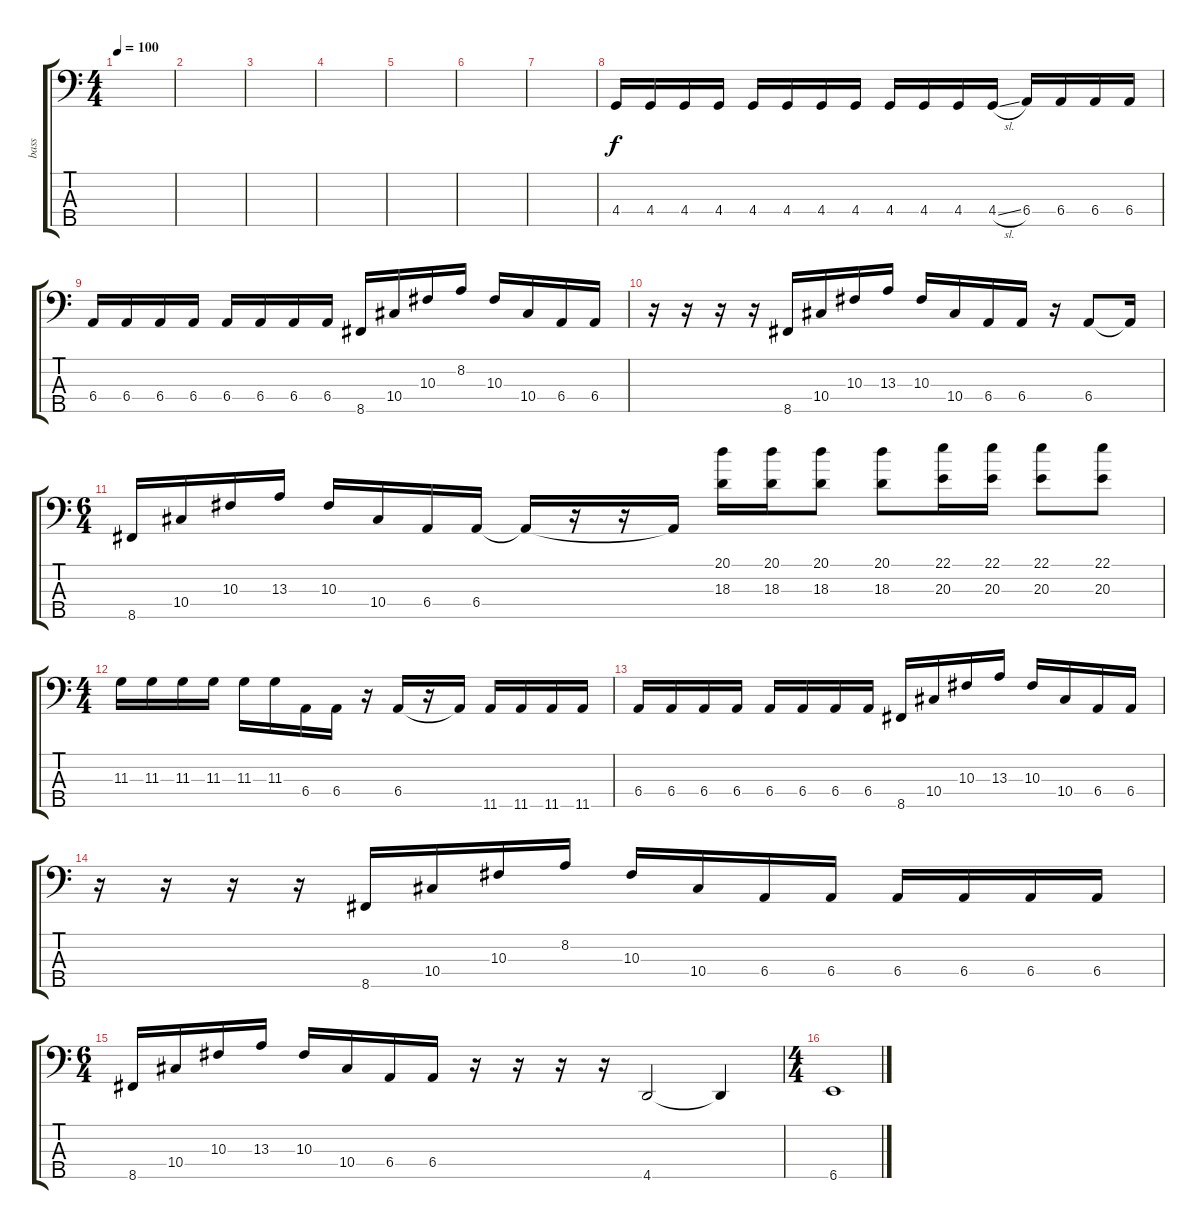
\track ("bass" "bass") {instrument slapbass1}
\staff {score tabs}
\tuning (Gb2 Db2 Ab1 Eb1 Bb0) {hide}
\ts (4 4)
\tempo 100
\clef f4
\ks c
|
|
|
|
|
|
|
4.4.16 4.4.16 4.4.16 4.4.16 4.4.16 4.4.16 4.4.16 4.4.16 4.4.16 4.4.16 4.4.16 4.4{sl}.16 6.4.16 6.4.16 6.4.16 6.4.16 |
6.4.16 6.4.16 6.4.16 6.4.16 6.4.16 6.4.16 6.4.16 6.4.16 8.5.16 10.4.16 10.3.16 8.2.16 10.3.16 10.4.16 6.4.16 6.4.16 |
r.16 r.16 r.16 r.16 8.5.16 10.4.16 10.3.16 13.3.16 10.3.16 10.4.16 6.4.16 6.4.16 r.16 6.4.8 6.4{t}.16 |
\ts (6 4)
8.5.16 10.4.16 10.3.16 13.3.16 10.3.16 10.4.16 6.4.16 6.4.16 6.4{t}.16 r.16 r.16 6.4{t}.16 (20.1 18.3).16 (20.1 18.3).16 (20.1 18.3).8 (20.1 18.3).8 (22.1 20.3).16 (22.1 20.3).16 (22.1 20.3).8 (22.1 20.3).8 |
\ts (4 4)
11.3.16 11.3.16 11.3.16 11.3.16 11.3.16 11.3.16 6.4.16 6.4.16 r.16 6.4.16 r.16 6.4{t}.16 11.5.16 11.5.16 11.5.16 11.5.16 |
6.4.16 6.4.16 6.4.16 6.4.16 6.4.16 6.4.16 6.4.16 6.4.16 8.5.16 10.4.16 10.3.16 13.3.16 10.3.16 10.4.16 6.4.16 6.4.16 |
r.16 r.16 r.16 r.16 8.5.16 10.4.16 10.3.16 8.2.16 10.3.16 10.4.16 6.4.16 6.4.16 6.4.16 6.4.16 6.4.16 6.4.16 |
\ts (6 4)
8.5.16 10.4.16 10.3.16 13.3.16 10.3.16 10.4.16 6.4.16 6.4.16 r.16 r.16 r.16 r.16 4.5.2 4.5{t}.4 |
\ts (4 4)
6.5.1
